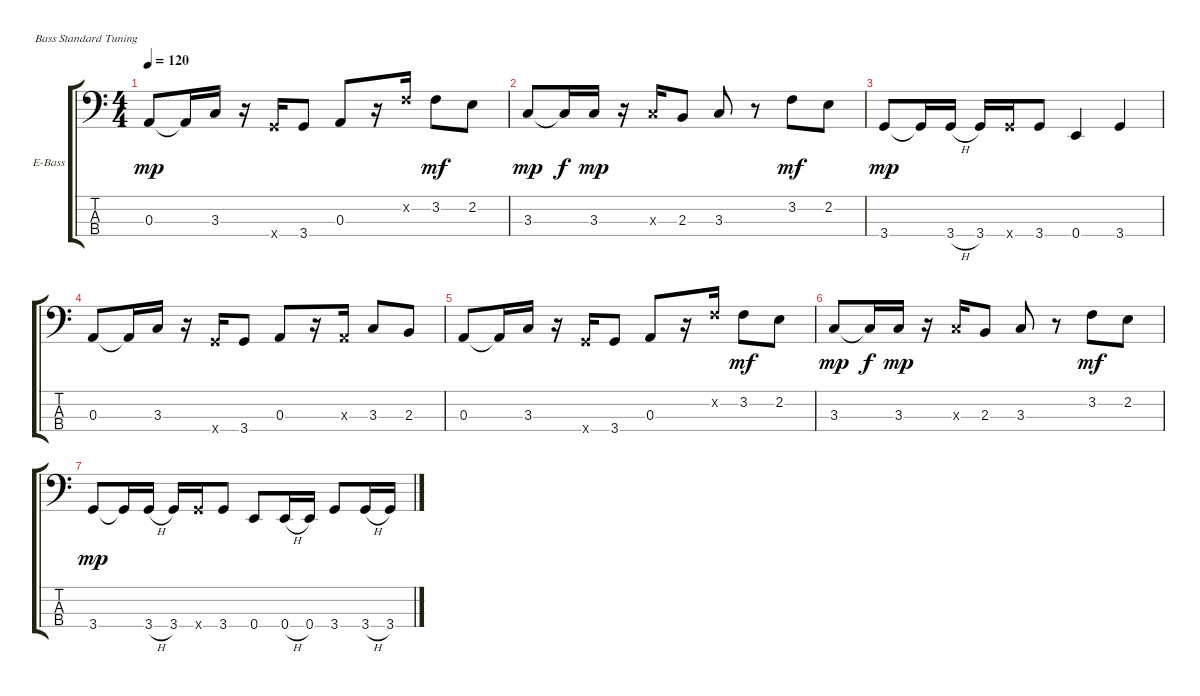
\bracketExtendMode groupsimilarinstruments
\firstSystemTrackNameOrientation horizontal
\otherSystemsTrackNameOrientation horizontal
\track ("Bass" "E-Bass") {instrument electricbassfinger}
\staff {score tabs}
\tuning (G2 D2 A1 E1)
\ts (4 4)
\tempo 120
\clef f4
\ks c
0.3.8{dy mp} 0.3{t}.16 3.3.16 r.16 3.4{x}.16 3.4.8 0.3.8 r.16 3.2{x}.16 3.2.8{dy mf} 2.2.8 |
3.3.8{dy mp} 3.3{t}.16{dy f} 3.3.16{dy mp} r.16 3.3{x}.16 2.3.8 3.3.8 r.8 3.2.8{dy mf} 2.2.8 |
3.4.8{dy mp} 3.4{t}.16 3.4{h}.16 3.4.16 3.4{x}.16 3.4.8 0.4.4 3.4.4 |
0.3.8 0.3{t}.16 3.3.16 r.16 3.4{x}.16 3.4.8 0.3.8 r.16 0.3{x}.16 3.3.8 2.3.8 |
0.3.8 0.3{t}.16 3.3.16 r.16 3.4{x}.16 3.4.8 0.3.8 r.16 3.2{x}.16 3.2.8{dy mf} 2.2.8 |
3.3.8{dy mp} 3.3{t}.16{dy f} 3.3.16{dy mp} r.16 3.3{x}.16 2.3.8 3.3.8 r.8 3.2.8{dy mf} 2.2.8 |
3.4.8{dy mp} 3.4{t}.16 3.4{h}.16 3.4.16 3.4{x}.16 3.4.8 0.4.8 0.4{h}.16 0.4.16 3.4.8 3.4{h}.16 3.4.16
